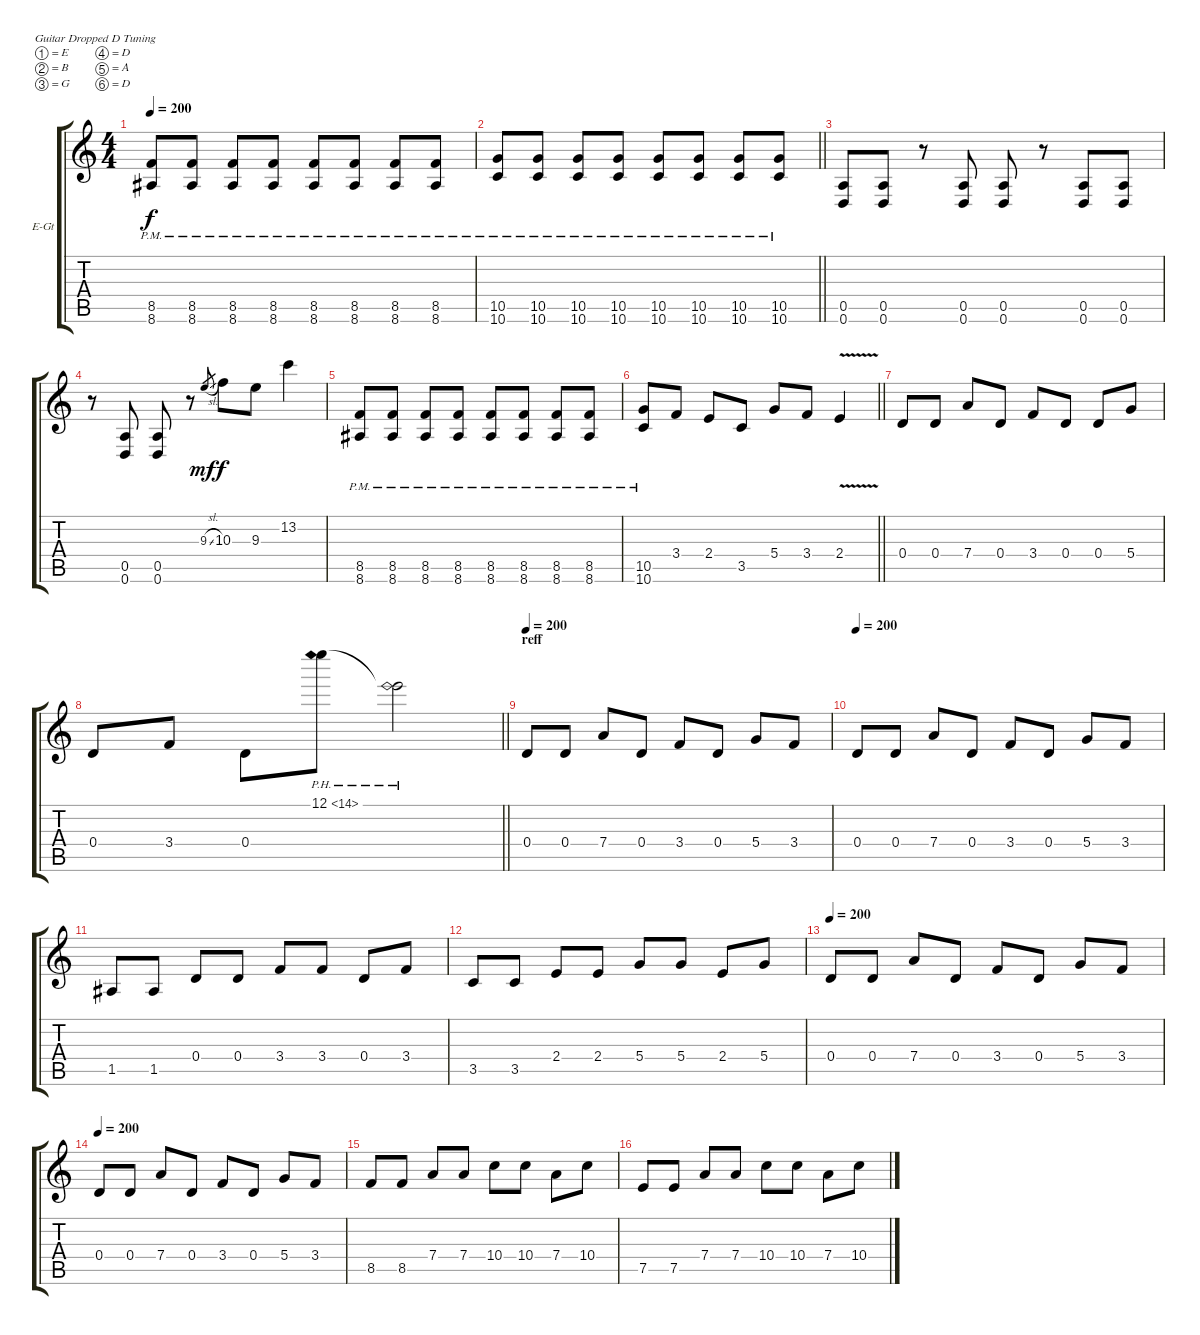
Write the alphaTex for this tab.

\bracketExtendMode groupsimilarinstruments
\firstSystemTrackNameOrientation horizontal
\otherSystemsTrackNameOrientation horizontal
\track ("Josapat" "E-Gt") {instrument distortionguitar}
\staff {score tabs}
\tuning (E4 B3 G3 D3 A2 D2)
\ts (4 4)
\tempo 200
\clef g2
\ks c
(8.5{pm} 8.6{pm}).8{dy f} (8.5{pm} 8.6{pm}).8 (8.5{pm} 8.6{pm}).8 (8.5{pm} 8.6{pm}).8 (8.5{pm} 8.6{pm}).8 (8.5{pm} 8.6{pm}).8 (8.5{pm} 8.6{pm}).8 (8.5{pm} 8.6{pm}).8 |
\barLineRight lightlight
(10.5{pm} 10.6{pm}).8 (10.5{pm} 10.6{pm}).8 (10.5{pm} 10.6{pm}).8 (10.5{pm} 10.6{pm}).8 (10.5{pm} 10.6{pm}).8 (10.5{pm} 10.6{pm}).8 (10.5{pm} 10.6{pm}).8 (10.5{pm} 10.6{pm}).8 |
(0.5 0.6).8 (0.5 0.6).8 r.8 (0.5 0.6).8 (0.5 0.6).8 r.8 (0.5 0.6).8 (0.5 0.6).8 |
r.8 (0.5 0.6).8 (0.5 0.6).8 r.8 9.3{sl}.8{gr dy mf} 10.3.8{dy f} 9.3.8 13.2.4 |
(8.5{pm} 8.6{pm}).8 (8.5{pm} 8.6{pm}).8 (8.5{pm} 8.6{pm}).8 (8.5{pm} 8.6{pm}).8 (8.5{pm} 8.6{pm}).8 (8.5{pm} 8.6{pm}).8 (8.5{pm} 8.6{pm}).8 (8.5{pm} 8.6{pm}).8 |
\barLineRight lightlight
(10.5{pm} 10.6{pm}).8 3.4.8 2.4.8 3.5.8 5.4.8 3.4.8 2.4{v}.4 |
\section ("" "")
0.4.8 0.4.8 7.4.8 0.4.8 3.4.8 0.4.8 0.4.8 5.4.8 |
\barLineRight lightlight
0.4.8 3.4.8 0.4.8 12.1{ph 2}.8{ot 8vb} 12.1{ph 2 t}.2 |
\section ("" "reff")
\tempo 200
0.4.8 0.4.8 7.4.8 0.4.8 3.4.8 0.4.8 5.4.8 3.4.8 |
\tempo 200
0.4.8 0.4.8 7.4.8 0.4.8 3.4.8 0.4.8 5.4.8 3.4.8 |
1.5.8 1.5.8 0.4.8 0.4.8 3.4.8 3.4.8 0.4.8 3.4.8 |
3.5.8 3.5.8 2.4.8 2.4.8 5.4.8 5.4.8 2.4.8 5.4.8 |
\tempo 200
0.4.8 0.4.8 7.4.8 0.4.8 3.4.8 0.4.8 5.4.8 3.4.8 |
\tempo 200
0.4.8 0.4.8 7.4.8 0.4.8 3.4.8 0.4.8 5.4.8 3.4.8 |
8.5.8 8.5.8 7.4.8 7.4.8 10.4.8 10.4.8 7.4.8 10.4.8 |
7.5.8 7.5.8 7.4.8 7.4.8 10.4.8 10.4.8 7.4.8 10.4.8
